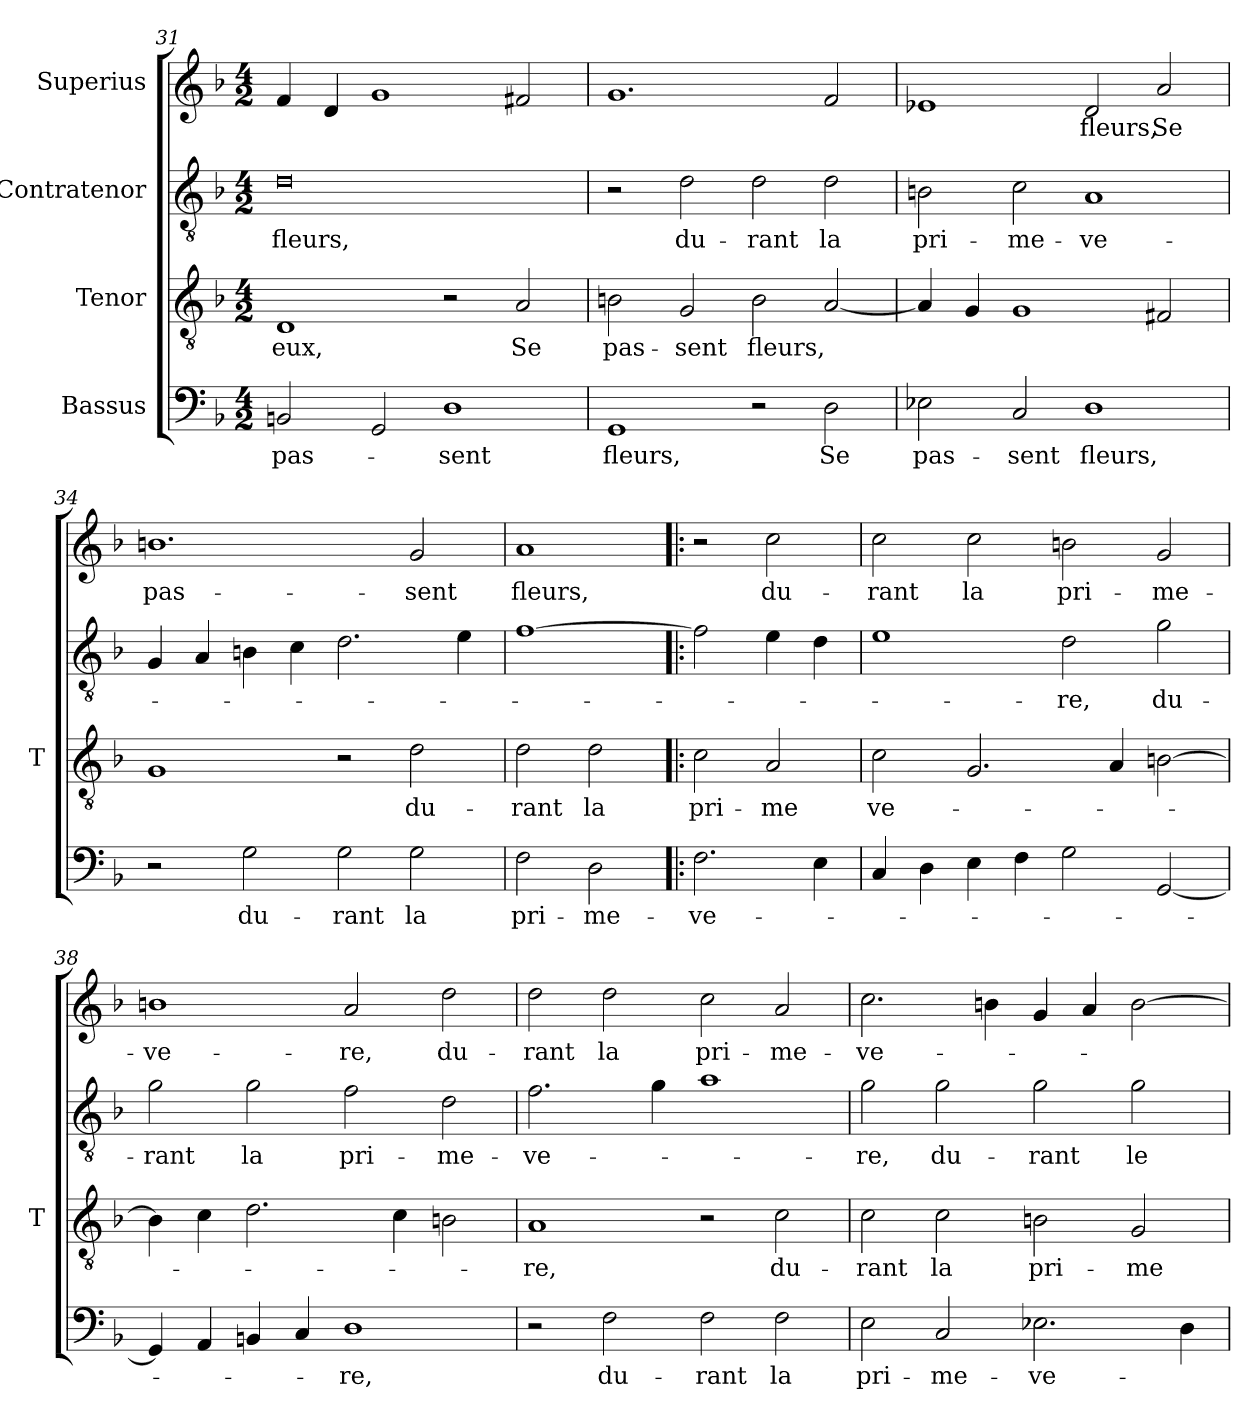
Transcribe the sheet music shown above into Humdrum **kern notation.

**kern	**text	**kern	**text	**kern	**text	**kern	**text
*part4	*part4	*part3	*part3	*part2	*part2	*part1	*part1
*staff4	*staff4	*staff3	*staff3	*staff2	*staff2	*staff1	*staff1
*I"Bassus	*	*I"Tenor	*	*I"Contratenor	*	*I"Superius	*
*	*	*I'T	*	*	*	*	*
*clefF4	*	*clefGv2	*	*clefGv2	*	*clefG2	*
*k[b-]	*	*k[b-]	*	*k[b-]	*	*k[b-]	*
*M4/2	*	*M4/2	*	*M4/2	*	*M4/2	*
=31	=31	=31	=31	=31	=31	=31	=31
2BB	pas-	1D	-eux,	0d	-fleurs,	4f	.
.	.	.	.	.	.	4d	.
2GG	.	.	.	.	.	1g	.
1D	-sent	2r	.	.	.	.	.
.	.	2A	-Se	.	.	2f#X	.
=32	=32	=32	=32	=32	=32	=32	=32
1GG	-fleurs,	2B	pas-	2r	.	1.g	.
.	.	2G	-sent	2d	du-	.	.
2r	.	2B	-fleurs,	2d	-rant	.	.
2D	-Se	[2A	.	2d	-la	2f	.
=33	=33	=33	=33	=33	=33	=33	=33
2E-X	pas-	4A]	.	2Bn	pri-	1e-X	.
.	.	4G	.	.	.	.	.
2C	-sent	1G	.	2c	me-	.	.
1D	-fleurs,	.	.	1A	ve-	2d	-fleurs,
.	.	2F#X	.	.	.	2a	-Se
=34	=34	=34	=34	=34	=34	=34	=34
2r	.	1G	.	4G	.	1.b	pas-
.	.	.	.	4A	.	.	.
2G	du-	.	.	4Bn	.	.	.
.	.	.	.	4c	.	.	.
2G	-rant	2r	.	2.d	.	.	.
2G	-la	2d	du-	.	.	2g	-sent
.	.	.	.	4e	.	.	.
=35	=35	=35	=35	=35	=35	=35	=35
2F	pri-	2d	-rant	[1f	.	1a	-fleurs,
2D	me-	2d	-la	.	.	.	.
=36!|:	=36!|:	=36!|:	=36!|:	=36!|:	=36!|:	=36!|:	=36!|:
2.F	ve-	2c	pri-	2f]	.	2r	.
.	.	2A	-me	4e	.	2cc	du-
4E	.	.	.	4d	.	.	.
=37	=37	=37	=37	=37	=37	=37	=37
4C	.	2c	ve-	1e	.	2cc	-rant
4D	.	.	.	.	.	.	.
4E	.	2.G	.	.	.	2cc	-la
4F	.	.	.	.	.	.	.
2G	.	.	.	2d	-re,	2b	pri-
.	.	4A	.	.	.	.	.
[2GG	.	[2B	.	2g	du-	2g	me-
=38	=38	=38	=38	=38	=38	=38	=38
4GG]	.	4B]	.	2g	-rant	1b	ve-
4AA	.	4c	.	.	.	.	.
4BB	.	2.d	.	2g	-la	.	.
4C	.	.	.	.	.	.	.
1D	-re,	.	.	2f	pri-	2a	-re,
.	.	4c	.	.	.	.	.
.	.	2B	.	2d	me-	2dd	du-
=39	=39	=39	=39	=39	=39	=39	=39
2r	.	1A	-re,	2.f	ve-	2dd	-rant
2F	du-	.	.	.	.	2dd	-la
.	.	.	.	4g	.	.	.
2F	-rant	2r	.	1a	.	2cc	pri-
2F	-la	2c	du-	.	.	2a	me-
=40	=40	=40	=40	=40	=40	=40	=40
2E	pri-	2c	-rant	2g	-re,	2.cc	ve-
2C	me-	2c	-la	2g	du-	.	.
.	.	.	.	.	.	4b	.
2.E-X	ve-	2B	pri-	2g	-rant	4g	.
.	.	.	.	.	.	4a	.
.	.	2G	me-	2g	-le	[2b	.
4D	.	.	.	.	.	.	.
=	=	=	=	=	=	=	=
*-	*-	*-	*-	*-	*-	*-	*-
